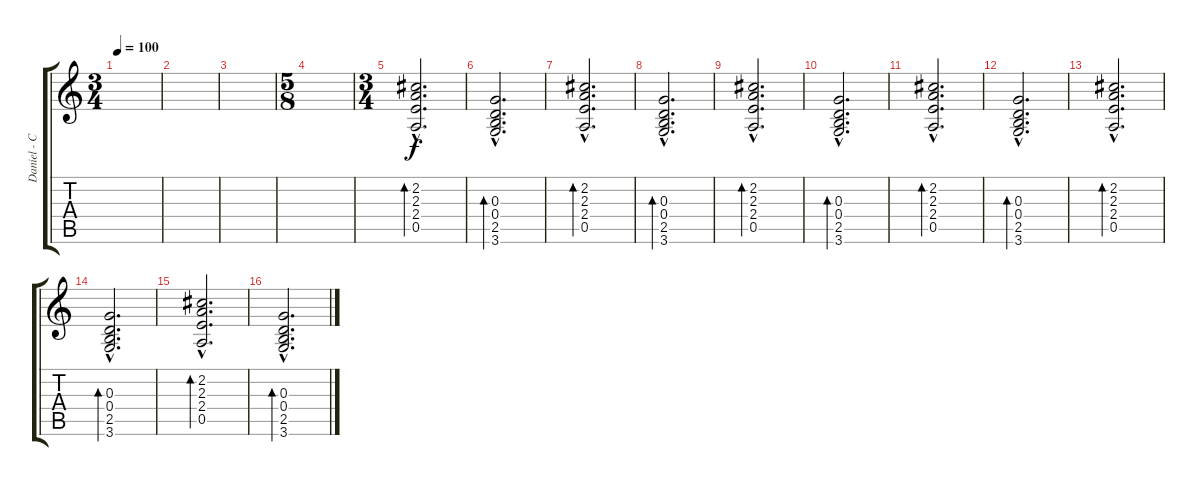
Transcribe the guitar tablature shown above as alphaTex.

\track ("Daniel - Clean" "Daniel - C") {instrument electricguitarclean}
\staff {score tabs}
\tuning (E4 B3 G3 D3 A2 E2) {hide}
\ts (3 4)
\tempo 100
\clef g2
\ks c
|
|
|
\ts (5 8)
|
\ts (3 4)
(2.2{hac} 2.3{hac} 2.4{hac} 0.5{hac}).2{d bd 240} |
(0.3{hac} 0.4{hac} 2.5{hac} 3.6{hac}).2{d bd 240} |
(2.2{hac} 2.3{hac} 2.4{hac} 0.5{hac}).2{d bd 240} |
(0.3{hac} 0.4{hac} 2.5{hac} 3.6{hac}).2{d bd 240} |
(2.2{hac} 2.3{hac} 2.4{hac} 0.5{hac}).2{d bd 240} |
(0.3{hac} 0.4{hac} 2.5{hac} 3.6{hac}).2{d bd 240} |
(2.2{hac} 2.3{hac} 2.4{hac} 0.5{hac}).2{d bd 240} |
(0.3{hac} 0.4{hac} 2.5{hac} 3.6{hac}).2{d bd 240} |
(2.2{hac} 2.3{hac} 2.4{hac} 0.5{hac}).2{d bd 240} |
(0.3{hac} 0.4{hac} 2.5{hac} 3.6{hac}).2{d bd 240} |
(2.2{hac} 2.3{hac} 2.4{hac} 0.5{hac}).2{d bd 240} |
(0.3{hac} 0.4{hac} 2.5{hac} 3.6{hac}).2{d bd 240}
